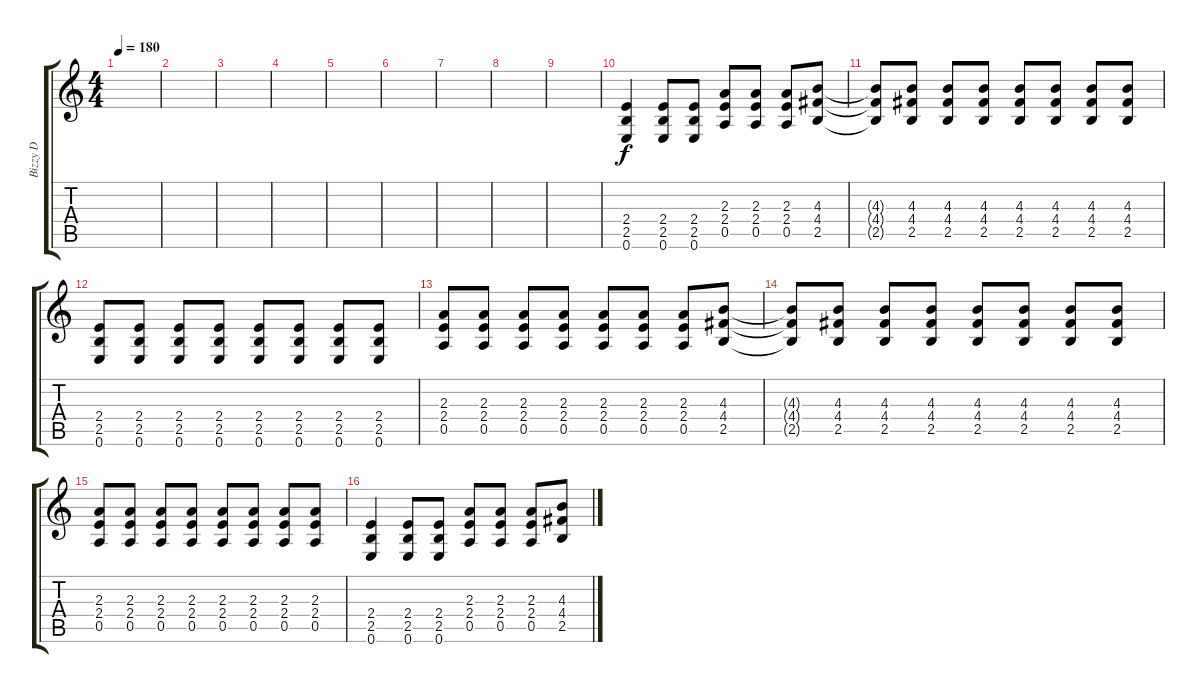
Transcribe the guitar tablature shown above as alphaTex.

\track ("Bizzy D" "Bizzy D") {instrument distortionguitar}
\staff {score tabs}
\tuning (E4 B3 G3 D3 A2 E2) {hide}
\ts (4 4)
\tempo 180
\clef g2
\ks c
|
|
|
|
|
|
|
|
|
(2.4 2.5 0.6).4 (2.4 2.5 0.6).8 (2.4 2.5 0.6).8 (2.3 2.4 0.5).8 (2.3 2.4 0.5).8 (2.3 2.4 0.5).8 (4.3 4.4 2.5).8 |
(4.3{t} 4.4{t} 2.5{t}).8 (4.3 4.4 2.5).8 (4.3 4.4 2.5).8 (4.3 4.4 2.5).8 (4.3 4.4 2.5).8 (4.3 4.4 2.5).8 (4.3 4.4 2.5).8 (4.3 4.4 2.5).8 |
(2.4 2.5 0.6).8 (2.4 2.5 0.6).8 (2.4 2.5 0.6).8 (2.4 2.5 0.6).8 (2.4 2.5 0.6).8 (2.4 2.5 0.6).8 (2.4 2.5 0.6).8 (2.4 2.5 0.6).8 |
(2.3 2.4 0.5).8 (2.3 2.4 0.5).8 (2.3 2.4 0.5).8 (2.3 2.4 0.5).8 (2.3 2.4 0.5).8 (2.3 2.4 0.5).8 (2.3 2.4 0.5).8 (4.3 4.4 2.5).8 |
(4.3{t} 4.4{t} 2.5{t}).8 (4.3 4.4 2.5).8 (4.3 4.4 2.5).8 (4.3 4.4 2.5).8 (4.3 4.4 2.5).8 (4.3 4.4 2.5).8 (4.3 4.4 2.5).8 (4.3 4.4 2.5).8 |
(2.3 2.4 0.5).8 (2.3 2.4 0.5).8 (2.3 2.4 0.5).8 (2.3 2.4 0.5).8 (2.3 2.4 0.5).8 (2.3 2.4 0.5).8 (2.3 2.4 0.5).8 (2.3 2.4 0.5).8 |
(2.4 2.5 0.6).4 (2.4 2.5 0.6).8 (2.4 2.5 0.6).8 (2.3 2.4 0.5).8 (2.3 2.4 0.5).8 (2.3 2.4 0.5).8 (4.3 4.4 2.5).8
